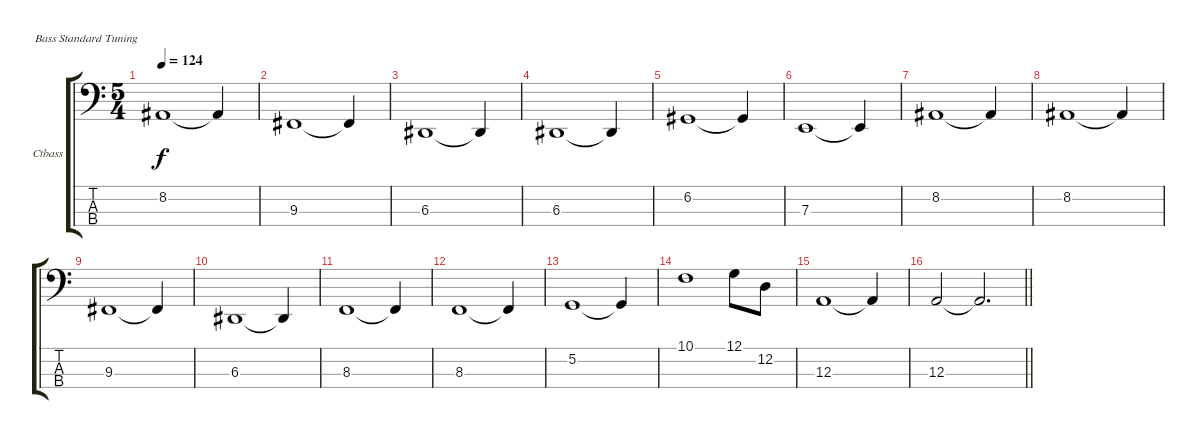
\bracketExtendMode groupsimilarinstruments
\firstSystemTrackNameOrientation horizontal
\otherSystemsTrackNameOrientation horizontal
\track ("Contrabass" "Ctbass") {instrument contrabass}
\staff {score tabs}
\tuning (G2 D2 A1 E1)
\displaytranspose 0
\ts (5 4)
\tempo 124
\clef f4
\scale
0.333333
\ks aminor
8.2.1{dy f} 8.2{t}.4 |
\scale
0.333333 9.3.1 9.3{t}.4 |
\scale
0.333333 6.3.1 6.3{t}.4 |
\scale
0.333333 6.3.1 6.3{t}.4 |
\scale
0.333333 6.2.1 6.2{t}.4 |
\scale
0.333333 7.3.1 7.3{t}.4 |
\scale
0.333333 8.2.1 8.2{t}.4 |
\scale
0.333333 8.2.1 8.2{t}.4 |
\scale
0.333333 9.3.1 9.3{t}.4 |
\scale
0.333333 6.3.1 6.3{t}.4 |
\scale
0.333333 8.3.1 8.3{t}.4 |
\scale
0.333333 8.3.1 8.3{t}.4 |
\scale
0.333333 5.2.1 5.2{t}.4 |
\scale
0.333333 10.1.1 12.1.8 12.2.8 |
\scale
0.333333 12.3.1 12.3{t}.4 |
\scale
0.333333
\barLineRight lightlight
12.3.2 12.3{t}.2{d}
